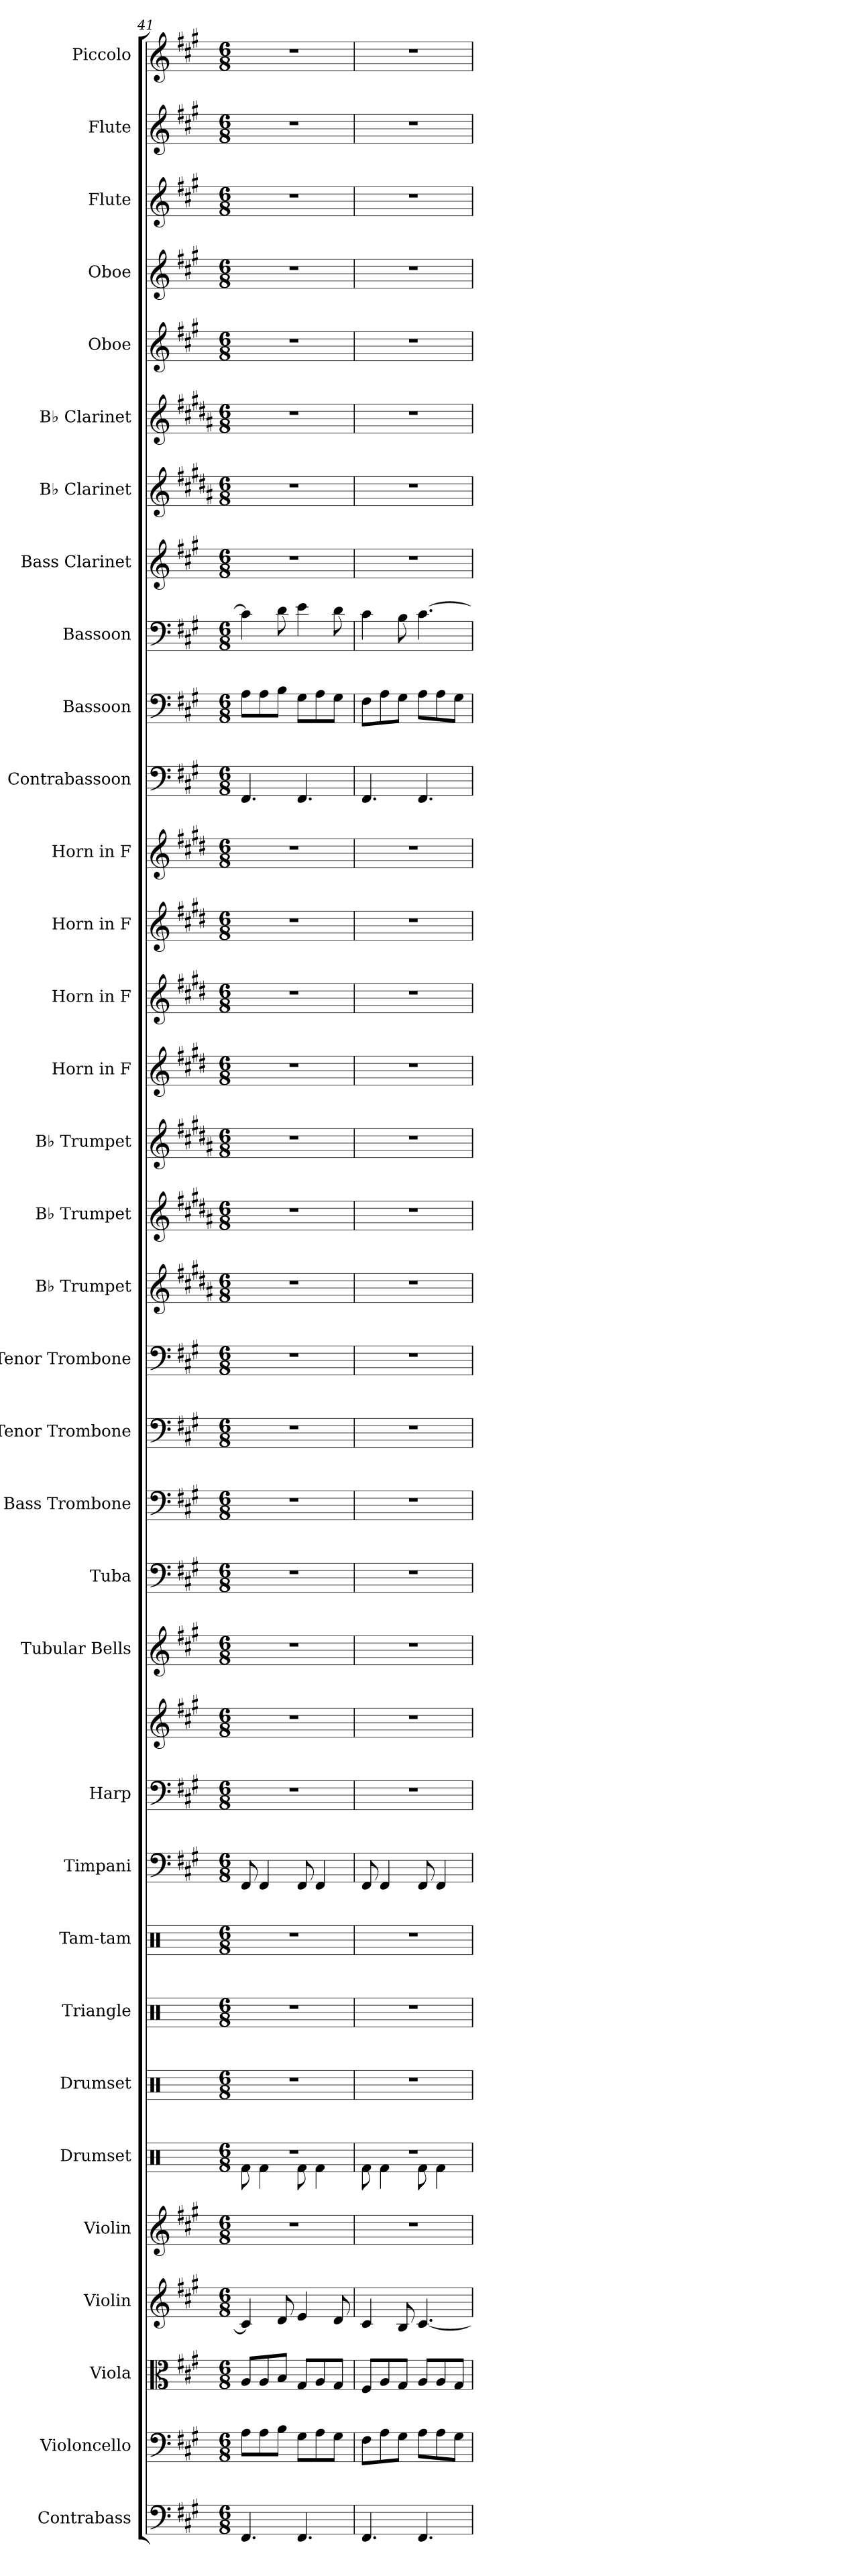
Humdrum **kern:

**kern	**kern	**kern	**kern	**kern	**kern	**kern	**kern	**kern	**kern	**kern	**kern	**kern	**kern	**kern	**kern	**kern	**kern	**kern	**kern	**kern	**kern	**kern	**kern	**kern	**kern	**kern	**kern	**kern	**kern	**kern	**kern	**kern	**kern	**kern
*part34	*part33	*part32	*part31	*part30	*part29	*part28	*part27	*part26	*part25	*part24	*part24	*part23	*part22	*part21	*part20	*part19	*part18	*part17	*part16	*part15	*part14	*part13	*part12	*part11	*part10	*part9	*part8	*part7	*part6	*part5	*part4	*part3	*part2	*part1
*staff35	*staff34	*staff33	*staff32	*staff31	*staff30	*staff29	*staff28	*staff27	*staff26	*staff25	*staff24	*staff23	*staff22	*staff21	*staff20	*staff19	*staff18	*staff17	*staff16	*staff15	*staff14	*staff13	*staff12	*staff11	*staff10	*staff9	*staff8	*staff7	*staff6	*staff5	*staff4	*staff3	*staff2	*staff1
*I"Contrabass	*I"Violoncello	*I"Viola	*I"Violin	*I"Violin	*I"Drumset	*I"Drumset	*I"Triangle	*I"Tam-tam	*I"Timpani	*I"Harp	*	*I"Tubular Bells	*I"Tuba	*I"Bass Trombone	*I"Tenor Trombone	*I"Tenor Trombone	*I"B♭ Trumpet	*I"B♭ Trumpet	*I"B♭ Trumpet	*I"Horn in F	*I"Horn in F	*I"Horn in F	*I"Horn in F	*I"Contrabassoon	*I"Bassoon	*I"Bassoon	*I"Bass Clarinet	*I"B♭ Clarinet	*I"B♭ Clarinet	*I"Oboe	*I"Oboe	*I"Flute	*I"Flute	*I"Piccolo
*I'Cb.	*I'Vc.	*I'Vla.	*I'Vln.	*I'Vln.	*I'Drs.	*I'Drs.	*I'Trgl.	*I'Tam-tam	*I'Timp.	*I'Hrp.	*	*I'Tu. Be.	*I'Tba.	*I'B. Tbn.	*I'T. Tbn.	*I'T. Tbn.	*I'B♭ Tpt.	*I'B♭ Tpt.	*I'B♭ Tpt.	*	*	*	*	*I'Cbsn.	*I'Bsn.	*I'Bsn.	*I'B. Cl.	*I'B♭ Cl.	*I'B♭ Cl.	*I'Ob.	*I'Ob.	*I'Fl.	*I'Fl.	*I'Picc.
*clefF4	*clefF4	*clefC3	*clefG2	*clefG2	*clefX	*clefX	*clefX	*clefX	*clefF4	*clefF4	*clefG2	*clefG2	*clefF4	*clefF4	*clefF4	*clefF4	*clefG2	*clefG2	*clefG2	*clefG2	*clefG2	*clefG2	*clefG2	*clefF4	*clefF4	*clefF4	*clefG2	*clefG2	*clefG2	*clefG2	*clefG2	*clefG2	*clefG2	*clefG2
*ITrd7c12	*	*	*	*	*	*	*	*	*	*	*	*	*	*	*	*	*ITrd1c2	*ITrd1c2	*ITrd1c2	*ITrd4c7	*ITrd4c7	*ITrd4c7	*ITrd4c7	*ITrd7c12	*	*	*ITrd8c14	*ITrd1c2	*ITrd1c2	*	*	*	*	*ITrd-7c-12
*k[f#c#g#]	*k[f#c#g#]	*k[f#c#g#]	*k[f#c#g#]	*k[f#c#g#]	*k[]	*k[]	*k[]	*k[]	*k[f#c#g#]	*k[f#c#g#]	*k[f#c#g#]	*k[f#c#g#]	*k[f#c#g#]	*k[f#c#g#]	*k[f#c#g#]	*k[f#c#g#]	*k[f#c#g#]	*k[f#c#g#]	*k[f#c#g#]	*k[f#c#g#]	*k[f#c#g#]	*k[f#c#g#]	*k[f#c#g#]	*k[f#c#g#]	*k[f#c#g#]	*k[f#c#g#]	*k[f#c#g#]	*k[f#c#g#]	*k[f#c#g#]	*k[f#c#g#]	*k[f#c#g#]	*k[f#c#g#]	*k[f#c#g#]	*k[f#c#g#]
*M6/8	*M6/8	*M6/8	*M6/8	*M6/8	*M6/8	*M6/8	*M6/8	*M6/8	*M6/8	*M6/8	*M6/8	*M6/8	*M6/8	*M6/8	*M6/8	*M6/8	*M6/8	*M6/8	*M6/8	*M6/8	*M6/8	*M6/8	*M6/8	*M6/8	*M6/8	*M6/8	*M6/8	*M6/8	*M6/8	*M6/8	*M6/8	*M6/8	*M6/8	*M6/8
=41	=41	=41	=41	=41	=41	=41	=41	=41	=41	=41	=41	=41	=41	=41	=41	=41	=41	=41	=41	=41	=41	=41	=41	=41	=41	=41	=41	=41	=41	=41	=41	=41	=41	=41
*	*	*	*	*	*^	*	*	*	*	*	*	*	*	*	*	*	*	*	*	*	*	*	*	*	*	*	*	*	*	*	*	*	*	*
4.FFF#/	8A\L	8A/L	4c#/]	2.r	2.r	8Rf\	2.r	2.r	2.r	8FF#/	2.r	2.r	2.r	2.r	2.r	2.r	2.r	2.r	2.r	2.r	2.r	2.r	2.r	2.r	4.FFF#/	8A\L	4c#\]	2.r	2.r	2.r	2.r	2.r	2.r	2.r	2.r
.	8A\	8A/	.	.	.	4Rf\	.	.	.	4FF#/	.	.	.	.	.	.	.	.	.	.	.	.	.	.	.	8A\	.	.	.	.	.	.	.	.	.
.	8B\J	8B/J	8d/	.	.	.	.	.	.	.	.	.	.	.	.	.	.	.	.	.	.	.	.	.	.	8B\J	8d\	.	.	.	.	.	.	.	.
4.FFF#/	8G#\L	8G#/L	4e/	.	.	8Rf\	.	.	.	8FF#/	.	.	.	.	.	.	.	.	.	.	.	.	.	.	4.FFF#/	8G#\L	4e\	.	.	.	.	.	.	.	.
.	8A\	8A/	.	.	.	4Rf\	.	.	.	4FF#/	.	.	.	.	.	.	.	.	.	.	.	.	.	.	.	8A\	.	.	.	.	.	.	.	.	.
.	8G#\J	8G#/J	8d/	.	.	.	.	.	.	.	.	.	.	.	.	.	.	.	.	.	.	.	.	.	.	8G#\J	8d\	.	.	.	.	.	.	.	.
=42	=42	=42	=42	=42	=42	=42	=42	=42	=42	=42	=42	=42	=42	=42	=42	=42	=42	=42	=42	=42	=42	=42	=42	=42	=42	=42	=42	=42	=42	=42	=42	=42	=42	=42	=42
4.FFF#/	8F#\L	8F#/L	4c#/	2.r	2.r	8Rf\	2.r	2.r	2.r	8FF#/	2.r	2.r	2.r	2.r	2.r	2.r	2.r	2.r	2.r	2.r	2.r	2.r	2.r	2.r	4.FFF#/	8F#\L	4c#\	2.r	2.r	2.r	2.r	2.r	2.r	2.r	2.r
.	8A\	8A/	.	.	.	4Rf\	.	.	.	4FF#/	.	.	.	.	.	.	.	.	.	.	.	.	.	.	.	8A\	.	.	.	.	.	.	.	.	.
.	8G#\J	8G#/J	8B/	.	.	.	.	.	.	.	.	.	.	.	.	.	.	.	.	.	.	.	.	.	.	8G#\J	8B\	.	.	.	.	.	.	.	.
4.FFF#/	8A\L	8A/L	[4.c#/	.	.	8Rf\	.	.	.	8FF#/	.	.	.	.	.	.	.	.	.	.	.	.	.	.	4.FFF#/	8A\L	[4.c#\	.	.	.	.	.	.	.	.
.	8A\	8A/	.	.	.	4Rf\	.	.	.	4FF#/	.	.	.	.	.	.	.	.	.	.	.	.	.	.	.	8A\	.	.	.	.	.	.	.	.	.
.	8G#\J	8G#/J	.	.	.	.	.	.	.	.	.	.	.	.	.	.	.	.	.	.	.	.	.	.	.	8G#\J	.	.	.	.	.	.	.	.	.
*	*	*	*	*	*v	*v	*	*	*	*	*	*	*	*	*	*	*	*	*	*	*	*	*	*	*	*	*	*	*	*	*	*	*	*	*
=	=	=	=	=	=	=	=	=	=	=	=	=	=	=	=	=	=	=	=	=	=	=	=	=	=	=	=	=	=	=	=	=	=	=
*-	*-	*-	*-	*-	*-	*-	*-	*-	*-	*-	*-	*-	*-	*-	*-	*-	*-	*-	*-	*-	*-	*-	*-	*-	*-	*-	*-	*-	*-	*-	*-	*-	*-	*-
